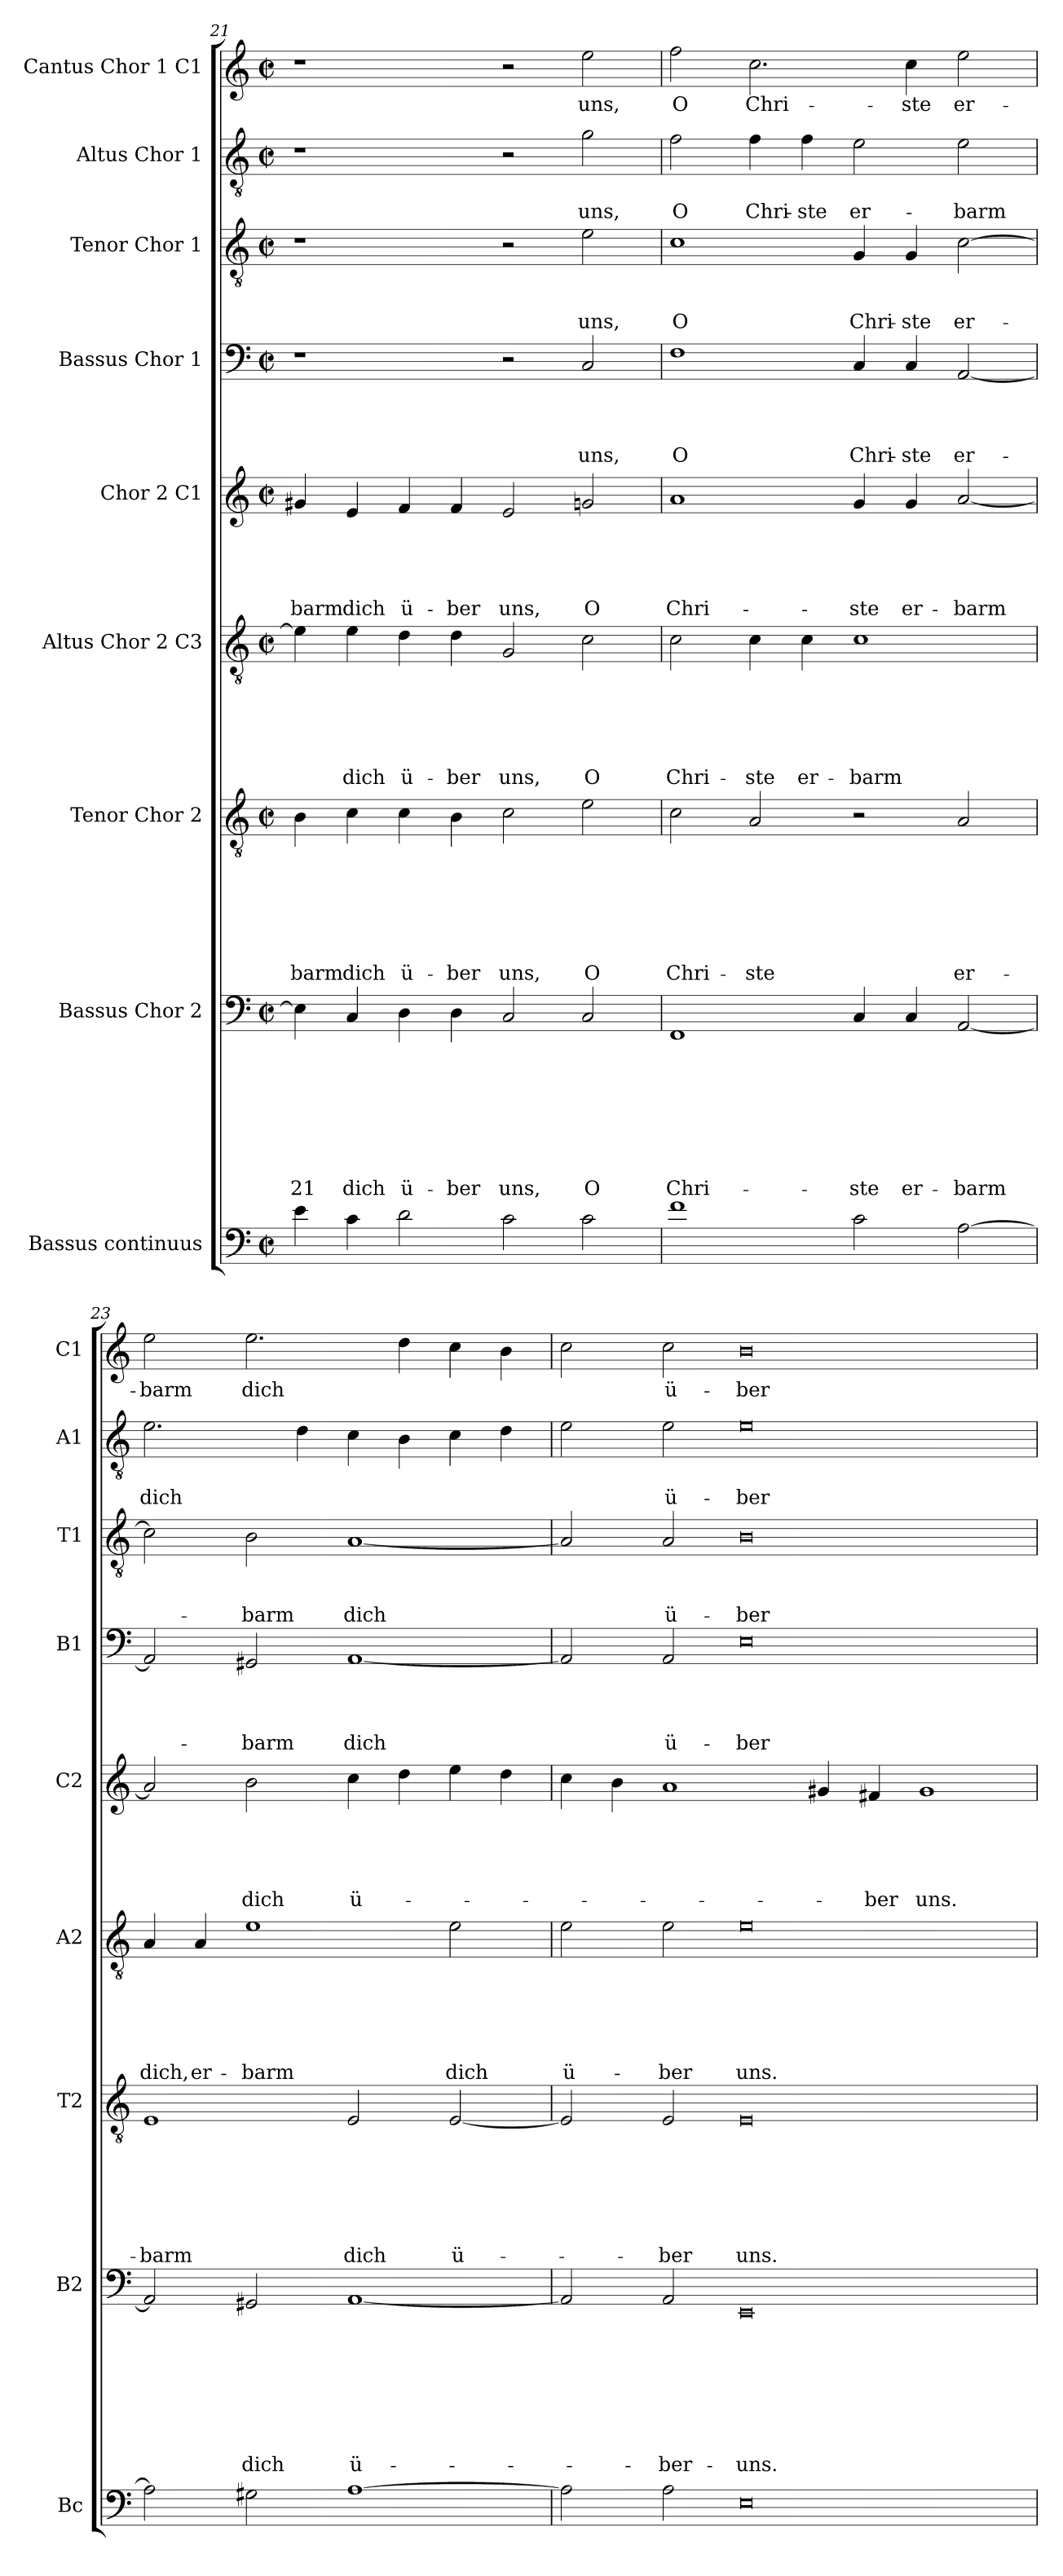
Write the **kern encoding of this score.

**kern	**kern	**text	**text	**text	**text	**text	**text	**text	**text	**kern	**text	**text	**text	**text	**text	**text	**text	**kern	**text	**text	**text	**text	**text	**text	**kern	**text	**text	**text	**text	**text	**kern	**text	**text	**text	**text	**kern	**text	**text	**text	**kern	**text	**text	**kern	**text
*part9	*part8	*part8	*part8	*part8	*part8	*part8	*part8	*part8	*part8	*part7	*part7	*part7	*part7	*part7	*part7	*part7	*part7	*part6	*part6	*part6	*part6	*part6	*part6	*part6	*part5	*part5	*part5	*part5	*part5	*part5	*part4	*part4	*part4	*part4	*part4	*part3	*part3	*part3	*part3	*part2	*part2	*part2	*part1	*part1
*staff9	*staff8	*staff8	*staff8	*staff8	*staff8	*staff8	*staff8	*staff8	*staff8	*staff7	*staff7	*staff7	*staff7	*staff7	*staff7	*staff7	*staff7	*staff6	*staff6	*staff6	*staff6	*staff6	*staff6	*staff6	*staff5	*staff5	*staff5	*staff5	*staff5	*staff5	*staff4	*staff4	*staff4	*staff4	*staff4	*staff3	*staff3	*staff3	*staff3	*staff2	*staff2	*staff2	*staff1	*staff1
*I"Bassus continuus	*I"Bassus Chor 2	*	*	*	*	*	*	*	*	*I"Tenor Chor 2	*	*	*	*	*	*	*	*I"Altus Chor 2 C3	*	*	*	*	*	*	*I"Chor 2 C1	*	*	*	*	*	*I"Bassus Chor 1	*	*	*	*	*I"Tenor Chor 1	*	*	*	*I"Altus Chor 1	*	*	*I"Cantus Chor 1 C1	*
*I'Bc	*I'B2	*	*	*	*	*	*	*	*	*I'T2	*	*	*	*	*	*	*	*I'A2	*	*	*	*	*	*	*I'C2	*	*	*	*	*	*I'B1	*	*	*	*	*I'T1	*	*	*	*I'A1	*	*	*I'C1	*
!!LO:LB:g=z
*clefF4	*clefF4	*	*	*	*	*	*	*	*	*clefGv2	*	*	*	*	*	*	*	*clefGv2	*	*	*	*	*	*	*clefG2	*	*	*	*	*	*clefF4	*	*	*	*	*clefGv2	*	*	*	*clefGv2	*	*	*clefG2	*
*ITrd7c12	*	*	*	*	*	*	*	*	*	*	*	*	*	*	*	*	*	*	*	*	*	*	*	*	*	*	*	*	*	*	*	*	*	*	*	*	*	*	*	*	*	*	*	*
*k[]	*k[]	*	*	*	*	*	*	*	*	*k[]	*	*	*	*	*	*	*	*k[]	*	*	*	*	*	*	*k[]	*	*	*	*	*	*k[]	*	*	*	*	*k[]	*	*	*	*k[]	*	*	*k[]	*
*C:	*C:	*	*	*	*	*	*	*	*	*C:	*	*	*	*	*	*	*	*C:	*	*	*	*	*	*	*C:	*	*	*	*	*	*C:	*	*	*	*	*C:	*	*	*	*C:	*	*	*C:	*
*M2/2	*M2/2	*	*	*	*	*	*	*	*	*M2/2	*	*	*	*	*	*	*	*M2/2	*	*	*	*	*	*	*M2/2	*	*	*	*	*	*M2/2	*	*	*	*	*M2/2	*	*	*	*M2/2	*	*	*M2/2	*
*met(c|)	*met(c|)	*	*	*	*	*	*	*	*	*met(c|)	*	*	*	*	*	*	*	*met(c|)	*	*	*	*	*	*	*met(c|)	*	*	*	*	*	*met(c|)	*	*	*	*	*met(c|)	*	*	*	*met(c|)	*	*	*met(c|)	*
=21	=21	=21	=21	=21	=21	=21	=21	=21	=21	=21	=21	=21	=21	=21	=21	=21	=21	=21	=21	=21	=21	=21	=21	=21	=21	=21	=21	=21	=21	=21	=21	=21	=21	=21	=21	=21	=21	=21	=21	=21	=21	=21	=21	=21
!	!	!	!	!	!	!	!	!	!LO:LY:b:rj	!	!	!	!	!	!	!	!LO:LY:b	!	!	!	!	!	!	!	!	!	!	!	!	!LO:LY:b	!	!	!	!	!	!	!	!	!	!	!	!	!	!
4E\	4E\]	.	.	.	.	.	.	.	21	4B\	.	.	.	.	.	.	-barm	4e\]	.	.	.	.	.	.	4g#X/	.	.	.	.	-barm	1r	.	.	.	.	1r	.	.	.	1r	.	.	1r	.
!	!	!	!	!	!	!	!	!	!LO:LY:b	!	!	!	!	!	!	!	!LO:LY:b	!	!	!	!	!	!	!LO:LY:b	!	!	!	!	!	!LO:LY:b	!	!	!	!	!	!	!	!	!	!	!	!	!	!
4C\	4C/	.	.	.	.	.	.	.	dich	4c\	.	.	.	.	.	.	dich	4e\	.	.	.	.	.	dich	4e/	.	.	.	.	dich	.	.	.	.	.	.	.	.	.	.	.	.	.	.
!	!	!	!	!	!	!	!	!	!LO:LY:b	!	!	!	!	!	!	!	!LO:LY:b	!	!	!	!	!	!	!LO:LY:b	!	!	!	!	!	!LO:LY:b	!	!	!	!	!	!	!	!	!	!	!	!	!	!
2D\	4D\	.	.	.	.	.	.	.	ü-	4c\	.	.	.	.	.	.	ü-	4d\	.	.	.	.	.	ü-	4f/	.	.	.	.	ü-	.	.	.	.	.	.	.	.	.	.	.	.	.	.
!	!	!	!	!	!	!	!	!	!LO:LY:b	!	!	!	!	!	!	!	!LO:LY:b	!	!	!	!	!	!	!LO:LY:b	!	!	!	!	!	!LO:LY:b	!	!	!	!	!	!	!	!	!	!	!	!	!	!
.	4D\	.	.	.	.	.	.	.	-ber	4B\	.	.	.	.	.	.	-ber	4d\	.	.	.	.	.	-ber	4f/	.	.	.	.	-ber	.	.	.	.	.	.	.	.	.	.	.	.	.	.
!	!	!	!	!	!	!	!	!	!LO:LY:b	!	!	!	!	!	!	!	!LO:LY:b	!	!	!	!	!	!	!LO:LY:b	!	!	!	!	!	!LO:LY:b	!	!	!	!	!	!	!	!	!	!	!	!	!	!
2C\	2C/	.	.	.	.	.	.	.	uns,	2c\	.	.	.	.	.	.	uns,	2G/	.	.	.	.	.	uns,	2e/	.	.	.	.	uns,	2r	.	.	.	.	2r	.	.	.	2r	.	.	2r	.
!	!	!	!	!	!	!	!	!	!LO:LY:b	!	!	!	!	!	!	!	!LO:LY:b	!	!	!	!	!	!	!LO:LY:b	!	!	!	!	!	!LO:LY:b	!	!	!	!	!LO:LY:b	!	!	!	!LO:LY:b	!	!	!LO:LY:b	!	!LO:LY:b
2C\	2C/	.	.	.	.	.	.	.	O	2e\	.	.	.	.	.	.	O	2c\	.	.	.	.	.	O	2gn/	.	.	.	.	O	2C/	.	.	.	uns,	2e\	.	.	uns,	2g\	.	uns,	2ee\	uns,
=22	=22	=22	=22	=22	=22	=22	=22	=22	=22	=22	=22	=22	=22	=22	=22	=22	=22	=22	=22	=22	=22	=22	=22	=22	=22	=22	=22	=22	=22	=22	=22	=22	=22	=22	=22	=22	=22	=22	=22	=22	=22	=22	=22	=22
!	!	!	!	!	!	!	!	!	!LO:LY:b	!	!	!	!	!	!	!	!LO:LY:b	!	!	!	!	!	!	!LO:LY:b	!	!	!	!	!	!LO:LY:b	!	!	!	!	!LO:LY:b	!	!	!	!LO:LY:b	!	!	!LO:LY:b	!	!LO:LY:b
1F	1FF	.	.	.	.	.	.	.	Chri-	2c\	.	.	.	.	.	.	Chri-	2c\	.	.	.	.	.	Chri-	1a	.	.	.	.	Chri-	1F	.	.	.	O	1c	.	.	O	2f\	.	O	2ff\	O
!	!	!	!	!	!	!	!	!	!	!	!	!	!	!	!	!	!LO:LY:b	!	!	!	!	!	!	!LO:LY:b:rj	!	!	!	!	!	!	!	!	!	!	!	!	!	!	!	!	!	!LO:LY:b:rj	!	!LO:LY:b:rj
.	.	.	.	.	.	.	.	.	.	2A/	.	.	.	.	.	.	-ste	4c\	.	.	.	.	.	-ste	.	.	.	.	.	.	.	.	.	.	.	.	.	.	.	4f\	.	Chri-	2.cc\	Chri-
!	!	!	!	!	!	!	!	!	!	!	!	!	!	!	!	!	!	!	!	!	!	!	!	!LO:LY:b	!	!	!	!	!	!	!	!	!	!	!	!	!	!	!	!	!	!LO:LY:b	!	!
.	.	.	.	.	.	.	.	.	.	.	.	.	.	.	.	.	.	4c\	.	.	.	.	.	er-	.	.	.	.	.	.	.	.	.	.	.	.	.	.	.	4f\	.	-ste	.	.
!	!	!	!	!	!	!	!	!	!LO:LY:b	!	!	!	!	!	!	!	!	!	!	!	!	!	!	!LO:LY:b	!	!	!	!	!	!LO:LY:b	!	!	!	!	!LO:LY:b	!	!	!	!LO:LY:b	!	!	!LO:LY:b	!	!
2C\	4C/	.	.	.	.	.	.	.	-ste	2r	.	.	.	.	.	.	.	1c	.	.	.	.	.	-barm	4g/	.	.	.	.	-ste	4C/	.	.	.	Chri-	4G/	.	.	Chri-	2e\	.	er-	.	.
!	!	!	!	!	!	!	!	!	!LO:LY:b	!	!	!	!	!	!	!	!	!	!	!	!	!	!	!	!	!	!	!	!	!LO:LY:b	!	!	!	!	!LO:LY:b	!	!	!	!LO:LY:b	!	!	!	!	!LO:LY:b
.	4C/	.	.	.	.	.	.	.	er-	.	.	.	.	.	.	.	.	.	.	.	.	.	.	.	4g/	.	.	.	.	er-	4C/	.	.	.	-ste	4G/	.	.	-ste	.	.	.	4cc\	-ste
!	!	!	!	!	!	!	!	!	!LO:LY:b	!	!	!	!	!	!	!	!LO:LY:b	!	!	!	!	!	!	!	!	!	!	!	!	!LO:LY:b	!	!	!	!	!LO:LY:b	!	!	!	!LO:LY:b	!	!	!LO:LY:b	!	!LO:LY:b
[<2AA\	[<2AA/	.	.	.	.	.	.	.	-barm	2A/	.	.	.	.	.	.	er-	.	.	.	.	.	.	.	[<2a/	.	.	.	.	-barm	[<2AA/	.	.	.	er-	[>2c\	.	.	er-	2e\	.	-barm	2ee\	er-
=23	=23	=23	=23	=23	=23	=23	=23	=23	=23	=23	=23	=23	=23	=23	=23	=23	=23	=23	=23	=23	=23	=23	=23	=23	=23	=23	=23	=23	=23	=23	=23	=23	=23	=23	=23	=23	=23	=23	=23	=23	=23	=23	=23	=23
!	!	!	!	!	!	!	!	!	!	!	!	!	!	!	!	!	!LO:LY:b	!	!	!	!	!	!	!LO:LY:b	!	!	!	!	!	!	!	!	!	!	!	!	!	!	!	!	!	!LO:LY:b	!	!LO:LY:b
2AA\]	2AA/]	.	.	.	.	.	.	.	.	1E	.	.	.	.	.	.	-barm	4A/	.	.	.	.	.	dich,	2a/]	.	.	.	.	.	2AA/]	.	.	.	.	2c\]	.	.	.	2.e\	.	dich	2ee\	-barm
!	!	!	!	!	!	!	!	!	!	!	!	!	!	!	!	!	!	!	!	!	!	!	!	!LO:LY:b	!	!	!	!	!	!	!	!	!	!	!	!	!	!	!	!	!	!	!	!
.	.	.	.	.	.	.	.	.	.	.	.	.	.	.	.	.	.	4A/	.	.	.	.	.	er-	.	.	.	.	.	.	.	.	.	.	.	.	.	.	.	.	.	.	.	.
!	!	!	!	!	!	!	!	!	!LO:LY:b	!	!	!	!	!	!	!	!	!	!	!	!	!	!	!LO:LY:b	!	!	!	!	!	!LO:LY:b	!	!	!	!	!LO:LY:b	!	!	!	!LO:LY:b	!	!	!	!	!LO:LY:b
2GG#X\	2GG#X/	.	.	.	.	.	.	.	dich	.	.	.	.	.	.	.	.	1e	.	.	.	.	.	-barm	2b\	.	.	.	.	dich	2GG#X/	.	.	.	-barm	2B\	.	.	-barm	.	.	.	2.ee\	dich
.	.	.	.	.	.	.	.	.	.	.	.	.	.	.	.	.	.	.	.	.	.	.	.	.	.	.	.	.	.	.	.	.	.	.	.	.	.	.	.	4d\	.	.	.	.
!	!	!	!	!	!	!	!	!	!LO:LY:b	!	!	!	!	!	!	!	!LO:LY:b	!	!	!	!	!	!	!	!	!	!	!	!	!LO:LY:b	!	!	!	!	!LO:LY:b	!	!	!	!LO:LY:b	!	!	!	!	!
[<1AA	[<1AA	.	.	.	.	.	.	.	ü-	2E/	.	.	.	.	.	.	dich	.	.	.	.	.	.	.	4cc\	.	.	.	.	ü-	[<1AA	.	.	.	dich	[<1A	.	.	dich	4c\	.	.	.	.
.	.	.	.	.	.	.	.	.	.	.	.	.	.	.	.	.	.	.	.	.	.	.	.	.	4dd\	.	.	.	.	.	.	.	.	.	.	.	.	.	.	4B\	.	.	4dd\	.
!	!	!	!	!	!	!	!	!	!	!	!	!	!	!	!	!	!LO:LY:b	!	!	!	!	!	!	!LO:LY:b	!	!	!	!	!	!	!	!	!	!	!	!	!	!	!	!	!	!	!	!
.	.	.	.	.	.	.	.	.	.	[<2E/	.	.	.	.	.	.	ü-	2e\	.	.	.	.	.	dich	4ee\	.	.	.	.	.	.	.	.	.	.	.	.	.	.	4c\	.	.	4cc\	.
.	.	.	.	.	.	.	.	.	.	.	.	.	.	.	.	.	.	.	.	.	.	.	.	.	4dd\	.	.	.	.	.	.	.	.	.	.	.	.	.	.	4d\	.	.	4b\	.
=24	=24	=24	=24	=24	=24	=24	=24	=24	=24	=24	=24	=24	=24	=24	=24	=24	=24	=24	=24	=24	=24	=24	=24	=24	=24	=24	=24	=24	=24	=24	=24	=24	=24	=24	=24	=24	=24	=24	=24	=24	=24	=24	=24	=24
!	!	!	!	!	!	!	!	!	!	!	!	!	!	!	!	!	!	!	!	!	!	!	!	!LO:LY:b	!	!	!	!	!	!	!	!	!	!	!	!	!	!	!	!	!	!	!	!
2AA\]	2AA/]	.	.	.	.	.	.	.	.	2E/]	.	.	.	.	.	.	.	2e\	.	.	.	.	.	ü-	4cc\	.	.	.	.	.	2AA/]	.	.	.	.	2A/]	.	.	.	2e\	.	.	2cc\	.
.	.	.	.	.	.	.	.	.	.	.	.	.	.	.	.	.	.	.	.	.	.	.	.	.	4b\	.	.	.	.	.	.	.	.	.	.	.	.	.	.	.	.	.	.	.
!	!	!	!	!	!	!	!	!	!LO:LY:b	!	!	!	!	!	!	!	!LO:LY:b	!	!	!	!	!	!	!LO:LY:b	!	!	!	!	!	!	!	!	!	!	!LO:LY:b	!	!	!	!LO:LY:b	!	!	!LO:LY:b	!	!LO:LY:b
2AA\	2AA/	.	.	.	.	.	.	.	-ber-	2E/	.	.	.	.	.	.	-ber	2e\	.	.	.	.	.	-ber	1a	.	.	.	.	.	2AA/	.	.	.	ü-	2A/	.	.	ü-	2e\	.	ü-	2cc\	ü-
!	!	!	!	!	!	!	!	!	!LO:LY:b	!	!	!	!	!	!	!	!LO:LY:b	!	!	!	!	!	!	!LO:LY:b	!	!	!	!	!	!	!	!	!	!	!LO:LY:b	!	!	!	!LO:LY:b	!	!	!LO:LY:b	!	!LO:LY:b
0EE	0EE	.	.	.	.	.	.	.	-uns.	0E	.	.	.	.	.	.	uns.	0e	.	.	.	.	.	uns.	.	.	.	.	.	.	0E	.	.	.	-ber	0B	.	.	-ber	0e	.	-ber	0b	-ber
.	.	.	.	.	.	.	.	.	.	.	.	.	.	.	.	.	.	.	.	.	.	.	.	.	4g#X/	.	.	.	.	.	.	.	.	.	.	.	.	.	.	.	.	.	.	.
!	!	!	!	!	!	!	!	!	!	!	!	!	!	!	!	!	!	!	!	!	!	!	!	!	!	!	!	!	!	!LO:LY:b	!	!	!	!	!	!	!	!	!	!	!	!	!	!
.	.	.	.	.	.	.	.	.	.	.	.	.	.	.	.	.	.	.	.	.	.	.	.	.	4f#X/	.	.	.	.	-ber	.	.	.	.	.	.	.	.	.	.	.	.	.	.
!	!	!	!	!	!	!	!	!	!	!	!	!	!	!	!	!	!	!	!	!	!	!	!	!	!	!	!	!	!	!LO:LY:b	!	!	!	!	!	!	!	!	!	!	!	!	!	!
.	.	.	.	.	.	.	.	.	.	.	.	.	.	.	.	.	.	.	.	.	.	.	.	.	1g#	.	.	.	.	uns.	.	.	.	.	.	.	.	.	.	.	.	.	.	.
=!	=!	=!	=!	=!	=!	=!	=!	=!	=!	=!	=!	=!	=!	=!	=!	=!	=!	=!	=!	=!	=!	=!	=!	=!	=!	=!	=!	=!	=!	=!	=!	=!	=!	=!	=!	=!	=!	=!	=!	=!	=!	=!	=!	=!
*-	*-	*-	*-	*-	*-	*-	*-	*-	*-	*-	*-	*-	*-	*-	*-	*-	*-	*-	*-	*-	*-	*-	*-	*-	*-	*-	*-	*-	*-	*-	*-	*-	*-	*-	*-	*-	*-	*-	*-	*-	*-	*-	*-	*-
